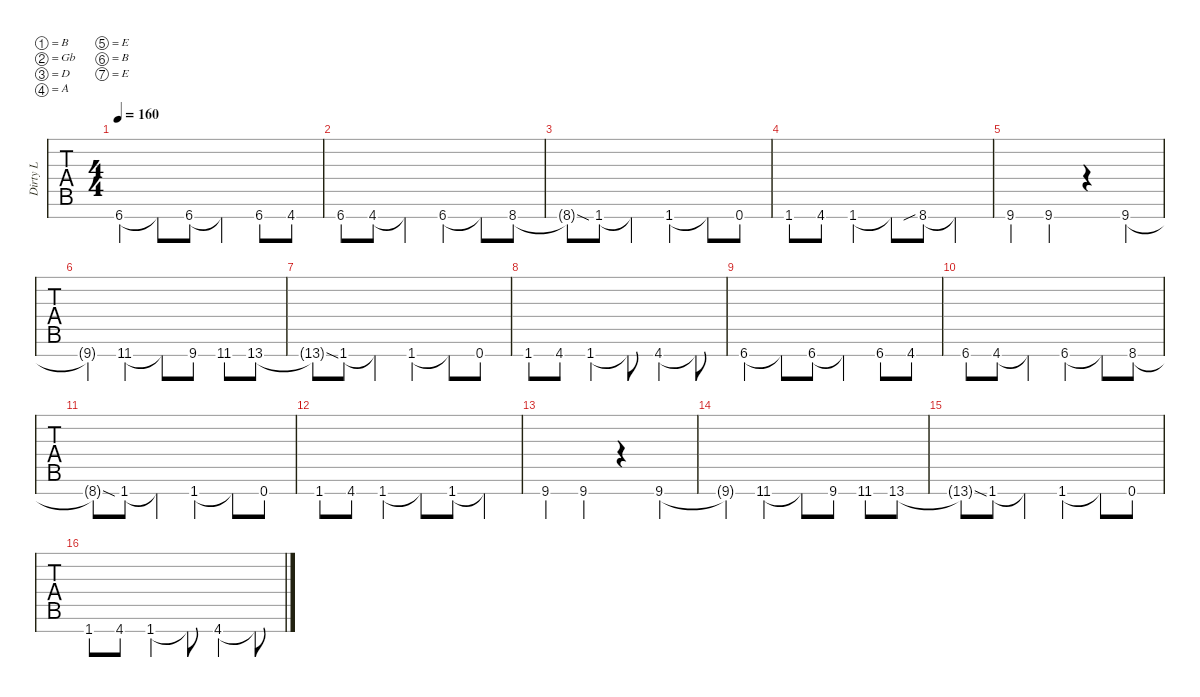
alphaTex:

\defaultSystemsLayout 4
\hideDynamics
\bracketExtendMode groupsimilarinstruments
\multiBarRest
\otherSystemsTrackNameOrientation horizontal
\track ("Distortion Guitar L" "Dirty L") {instrument distortionguitar}
\staff {tabs}
\tuning (B3 Gb3 D3 A2 E2 B1 E1)
\ts (4 4)
\tempo 160
\clef g2
\ks c
6.7{acc #}.4{dy mf} 6.7{t acc #}.8 6.7{acc #}.8 6.7{t acc #}.4 6.7{acc #}.8 4.7{acc #}.8 |
6.7{acc #}.8 4.7{acc #}.8 4.7{t acc #}.4 6.7{acc #}.4 6.7{t acc #}.8 8.7.8 |
8.7{sod t}.8 1.7.8 1.7{t}.4 1.7.4 1.7{t}.8 0.7.8 |
1.7.8 4.7{acc #}.8 1.7.4 1.7{t}.8 8.7{sib}.8 8.7{t}.4 |
9.7{acc #}.4 9.7{acc #}.4 r.4 9.7{acc #}.4 |
9.7{t acc #}.4 11.7{acc #}.4 11.7{t acc #}.8 9.7{acc #}.8 11.7{acc #}.8 13.7.8 |
13.7{sod t}.8 1.7.8 1.7{t}.4 1.7.4 1.7{t}.8 0.7.8 |
1.7.8 4.7{acc #}.8 1.7.4 1.7{t}.8 4.7{acc #}.4 4.7{t acc #}.8 |
6.7{acc #}.4 6.7{t acc #}.8 6.7{acc #}.8 6.7{t acc #}.4 6.7{acc #}.8 4.7{acc #}.8 |
6.7{acc #}.8 4.7{acc #}.8 4.7{t acc #}.4 6.7{acc #}.4 6.7{t acc #}.8 8.7.8 |
8.7{sod t}.8 1.7.8 1.7{t}.4 1.7.4 1.7{t}.8 0.7.8 |
1.7.8 4.7{acc #}.8 1.7.4 1.7{t}.8 1.7.8 1.7{t}.4 |
9.7{acc #}.4 9.7{acc #}.4 r.4 9.7{acc #}.4 |
9.7{t acc #}.4 11.7{acc #}.4 11.7{t acc #}.8 9.7{acc #}.8 11.7{acc #}.8 13.7.8 |
13.7{sod t}.8 1.7.8 1.7{t}.4 1.7.4 1.7{t}.8 0.7.8 |
1.7.8 4.7{acc #}.8 1.7.4 1.7{t}.8 4.7{acc #}.4 4.7{t acc #}.8
